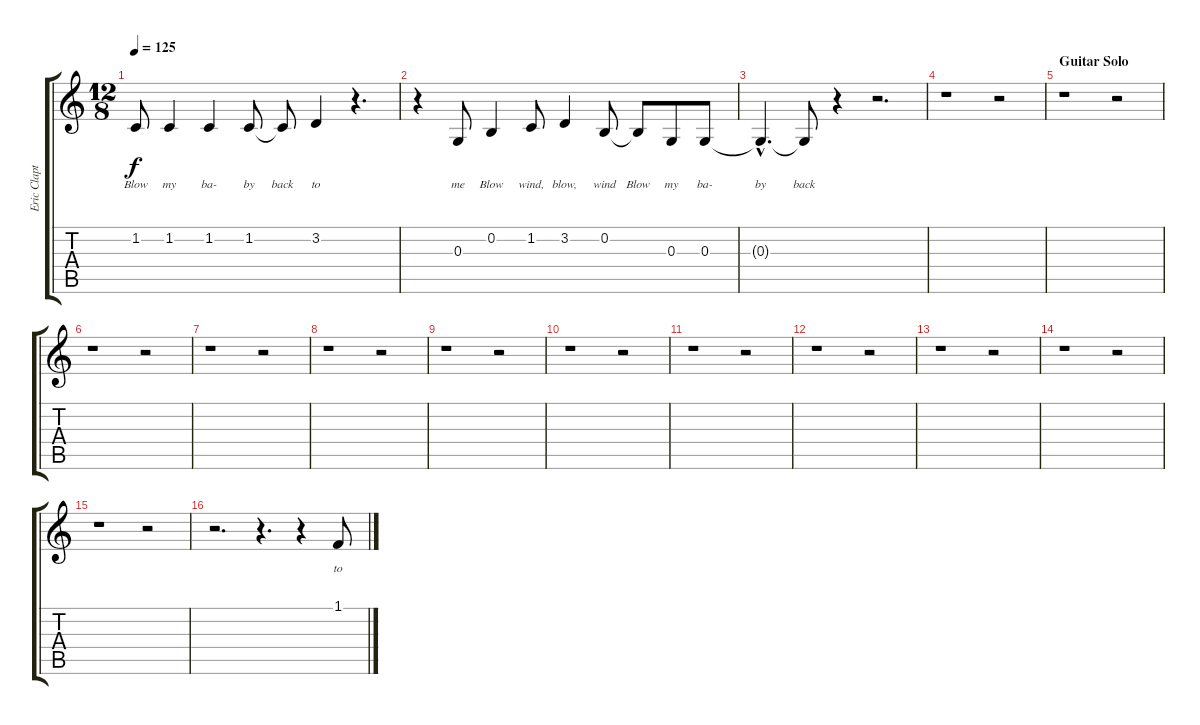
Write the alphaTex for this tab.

\track ("Eric Clapton Voice" "Eric Clapt") {instrument harmonica}
\staff {score tabs}
\tuning (E4 B3 G3 D3 A2 E2) {hide}
\ts (12 8)
\tempo 125
\clef g2
\ks c
1.2{t}.8{lyrics (0 "Blow") lyrics (1 "") lyrics (2 "") lyrics (3 "") lyrics (4 "") dy f} 1.2.4{lyrics (0 "my") lyrics (1 "") lyrics (2 "") lyrics (3 "") lyrics (4 "")} 1.2.4{lyrics (0 "ba-") lyrics (1 "") lyrics (2 "") lyrics (3 "") lyrics (4 "")} 1.2.8{lyrics (0 "by") lyrics (1 "") lyrics (2 "") lyrics (3 "") lyrics (4 "")} 1.2{t}.8{lyrics (0 "back") lyrics (1 "") lyrics (2 "") lyrics (3 "") lyrics (4 "")} 3.2.4{lyrics (0 "to") lyrics (1 "") lyrics (2 "") lyrics (3 "") lyrics (4 "")} r.4{d} |
r.4 0.3.8{lyrics (0 "me") lyrics (1 "") lyrics (2 "") lyrics (3 "") lyrics (4 "")} 0.2.4{lyrics (0 "Blow") lyrics (1 "") lyrics (2 "") lyrics (3 "") lyrics (4 "")} 1.2.8{lyrics (0 "wind,") lyrics (1 "") lyrics (2 "") lyrics (3 "") lyrics (4 "")} 3.2.4{lyrics (0 "blow,") lyrics (1 "") lyrics (2 "") lyrics (3 "") lyrics (4 "")} 0.2.8{lyrics (0 "wind") lyrics (1 "") lyrics (2 "") lyrics (3 "") lyrics (4 "")} 0.2{t}.8{lyrics (0 "Blow") lyrics (1 "") lyrics (2 "") lyrics (3 "") lyrics (4 "")} 0.3.8{lyrics (0 "my") lyrics (1 "") lyrics (2 "") lyrics (3 "") lyrics (4 "")} 0.3.8{lyrics (0 "ba-") lyrics (1 "") lyrics (2 "") lyrics (3 "") lyrics (4 "")} |
0.3{hac t}.4{d lyrics (0 "by") lyrics (1 "") lyrics (2 "") lyrics (3 "") lyrics (4 "")} 0.3{t}.8{lyrics (0 "back") lyrics (1 "") lyrics (2 "") lyrics (3 "") lyrics (4 "")} r.4 r.2{d} |
r.1 r.2 |
\section ("" "Guitar Solo")
r.1 r.2 |
r.1 r.2 |
r.1 r.2 |
r.1 r.2 |
r.1 r.2 |
r.1 r.2 |
r.1 r.2 |
r.1 r.2 |
r.1 r.2 |
r.1 r.2 |
r.1 r.2 |
r.2{d} r.4{d} r.4 1.1.8{lyrics (0 "to") lyrics (1 "") lyrics (2 "") lyrics (3 "") lyrics (4 "")}
